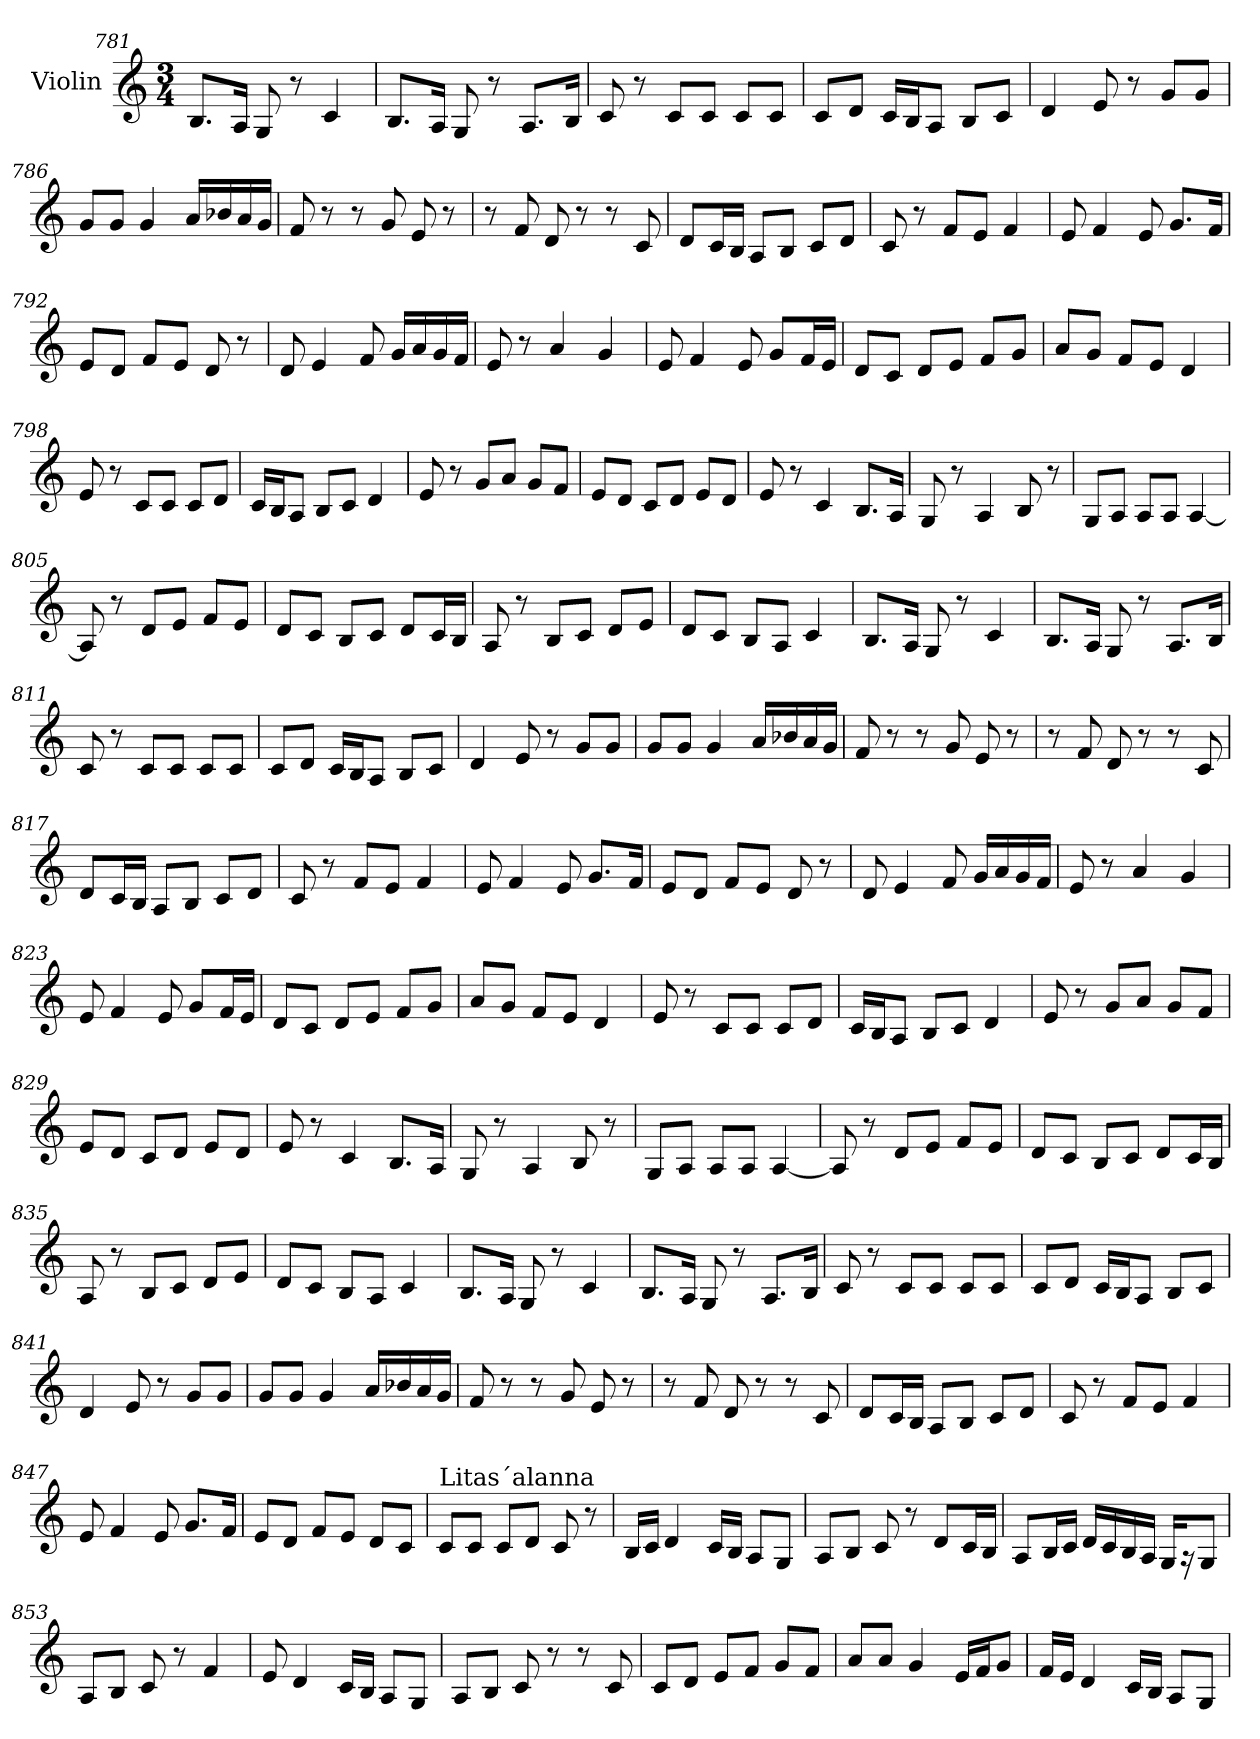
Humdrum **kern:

**kern
*part1
*staff1
*I"Violin
*clefG2
*k[]
*M3/4
=781
8.B/L
16A/Jk
8G/
8r
4c/
=782
8.B/L
16A/Jk
8G/
8r
8.A/L
16B/Jk
=783
8c/
8r
8c/L
8c/J
8c/L
8c/J
=784
8c/L
8d/J
16c/LL
16B/J
8A/J
8B/L
8c/J
!!LO:PB:g=z
=785
4d/
8e/
8r
8g/L
8g/J
=786
8g/L
8g/J
4g/
16a/LL
16b-X/
16a/
16g/JJ
=787
8f/
8r
8r
8g/
8e/
8r
=788
8r
8f/
8d/
8r
8r
8c/
=789
8d/L
16c/L
16B/JJ
8A/L
8B/J
8c/L
8d/J
!!LO:LB:g=z
=790
8c/
8r
8f/L
8e/J
4f/
=791
8e/
4f/
8e/
8.g/L
16f/Jk
=792
8e/L
8d/J
8f/L
8e/J
8d/
8r
=793
8d/
4e/
8f/
16g/LL
16a/
16g/
16f/JJ
=794
8e/
8r
4a/
4g/
=795
8e/
4f/
8e/
8g/L
16f/L
16e/JJ
!!LO:LB:g=z
=796
8d/L
8c/J
8d/L
8e/J
8f/L
8g/J
=797
8a/L
8g/J
8f/L
8e/J
4d/
=798
8e/
8r
8c/L
8c/J
8c/L
8d/J
=799
16c/LL
16B/J
8A/J
8B/L
8c/J
4d/
=800
8e/
8r
8g/L
8a/J
8g/L
8f/J
=801
8e/L
8d/J
8c/L
8d/J
8e/L
8d/J
!!LO:LB:g=z
=802
8e/
8r
4c/
8.B/L
16A/Jk
=803
8G/
8r
4A/
8B/
8r
=804
8G/L
8A/J
8A/L
8A/J
[4A/
=805
8A/]
8r
8d/L
8e/J
8f/L
8e/J
=806
8d/L
8c/J
8B/L
8c/J
8d/L
16c/L
16B/JJ
!!LO:LB:g=z
=807
8A/
8r
8B/L
8c/J
8d/L
8e/J
!!LO:LB:g=z
=808
8d/L
8c/J
8B/L
8A/J
4c/
=809
8.B/L
16A/Jk
8G/
8r
4c/
=810
8.B/L
16A/Jk
8G/
8r
8.A/L
16B/Jk
=811
8c/
8r
8c/L
8c/J
8c/L
8c/J
=812
8c/L
8d/J
16c/LL
16B/J
8A/J
8B/L
8c/J
!!LO:LB:g=z
=813
4d/
8e/
8r
8g/L
8g/J
=814
8g/L
8g/J
4g/
16a/LL
16b-X/
16a/
16g/JJ
=815
8f/
8r
8r
8g/
8e/
8r
=816
8r
8f/
8d/
8r
8r
8c/
=817
8d/L
16c/L
16B/JJ
8A/L
8B/J
8c/L
8d/J
!!LO:LB:g=z
=818
8c/
8r
8f/L
8e/J
4f/
=819
8e/
4f/
8e/
8.g/L
16f/Jk
=820
8e/L
8d/J
8f/L
8e/J
8d/
8r
=821
8d/
4e/
8f/
16g/LL
16a/
16g/
16f/JJ
=822
8e/
8r
4a/
4g/
=823
8e/
4f/
8e/
8g/L
16f/L
16e/JJ
!!LO:PB:g=z
=824
8d/L
8c/J
8d/L
8e/J
8f/L
8g/J
=825
8a/L
8g/J
8f/L
8e/J
4d/
=826
8e/
8r
8c/L
8c/J
8c/L
8d/J
=827
16c/LL
16B/J
8A/J
8B/L
8c/J
4d/
=828
8e/
8r
8g/L
8a/J
8g/L
8f/J
=829
8e/L
8d/J
8c/L
8d/J
8e/L
8d/J
!!LO:PB:g=z
=830
8e/
8r
4c/
8.B/L
16A/Jk
=831
8G/
8r
4A/
8B/
8r
=832
8G/L
8A/J
8A/L
8A/J
[4A/
=833
8A/]
8r
8d/L
8e/J
8f/L
8e/J
=834
8d/L
8c/J
8B/L
8c/J
8d/L
16c/L
16B/JJ
!!LO:LB:g=z
=835
8A/
8r
8B/L
8c/J
8d/L
8e/J
!!LO:LB:g=z
=836
8d/L
8c/J
8B/L
8A/J
4c/
=837
8.B/L
16A/Jk
8G/
8r
4c/
=838
8.B/L
16A/Jk
8G/
8r
8.A/L
16B/Jk
=839
8c/
8r
8c/L
8c/J
8c/L
8c/J
=840
8c/L
8d/J
16c/LL
16B/J
8A/J
8B/L
8c/J
!!LO:LB:g=z
=841
4d/
8e/
8r
8g/L
8g/J
=842
8g/L
8g/J
4g/
16a/LL
16b-X/
16a/
16g/JJ
=843
8f/
8r
8r
8g/
8e/
8r
=844
8r
8f/
8d/
8r
8r
8c/
=845
8d/L
16c/L
16B/JJ
8A/L
8B/J
8c/L
8d/J
!!LO:LB:g=z
=846
8c/
8r
8f/L
8e/J
4f/
=847
8e/
4f/
8e/
8.g/L
16f/Jk
=848
8e/L
8d/J
8f/L
8e/J
8d/L
8c/J
=849
!LO:TX:a:t=Litas´alanna
8c/L
8c/J
8c/L
8d/J
8c/
8r
=850
16B/LL
16c/JJ
4d/
16c/LL
16B/JJ
8A/L
8G/J
!!LO:LB:g=z
=851
8A/L
8B/J
8c/
8r
8d/L
16c/L
16B/JJ
=852
8A/L
16B/L
16c/JJ
16d/LL
16c/
16B/
16A/JJ
16G/KL
16r
8G/J
=853
8A/L
8B/J
8c/
8r
4f/
=854
8e/
4d/
16c/LL
16B/JJ
8A/L
8G/J
!!LO:LB:g=z
=855
8A/L
8B/J
8c/
8r
8r
8c/
!!LO:LB:g=z
=856
8c/L
8d/J
8e/L
8f/J
8g/L
8f/J
=857
8a/L
8a/J
4g/
16e/LL
16f/J
8g/J
=858
16f/LL
16e/JJ
4d/
16c/LL
16B/JJ
8A/L
8G/J
=
*-
